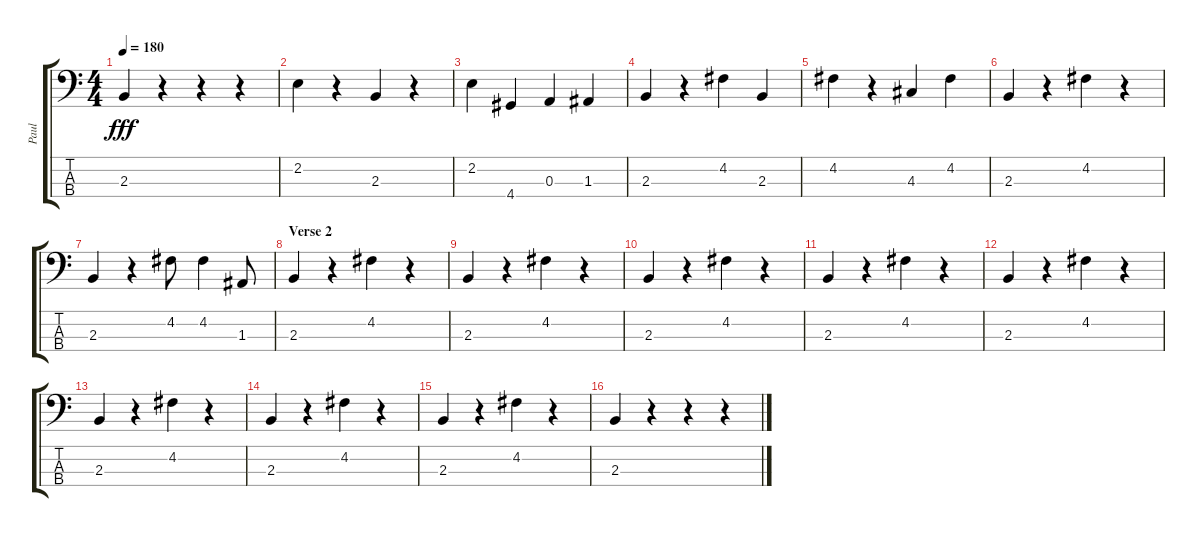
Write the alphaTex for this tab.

\track ("Paul" "Paul") {instrument electricbasspick}
\staff {score tabs}
\tuning (G2 D2 A1 E1) {hide}
\ts (4 4)
\tempo 180
\clef f4
\ks c
2.3.4{dy fff} r.4 r.4 r.4 |
2.2.4 r.4 2.3.4 r.4 |
2.2.4 4.4.4 0.3.4 1.3.4 |
2.3.4 r.4 4.2.4 2.3.4 |
4.2.4 r.4 4.3.4 4.2.4 |
2.3.4 r.4 4.2.4 r.4 |
2.3.4 r.4 4.2.8 4.2.4 1.3.8 |
\section ("" "Verse 2")
2.3.4 r.4 4.2.4 r.4 |
2.3.4 r.4 4.2.4 r.4 |
2.3.4 r.4 4.2.4 r.4 |
2.3.4 r.4 4.2.4 r.4 |
2.3.4 r.4 4.2.4 r.4 |
2.3.4 r.4 4.2.4 r.4 |
2.3.4 r.4 4.2.4 r.4 |
2.3.4 r.4 4.2.4 r.4 |
2.3.4 r.4 r.4 r.4
